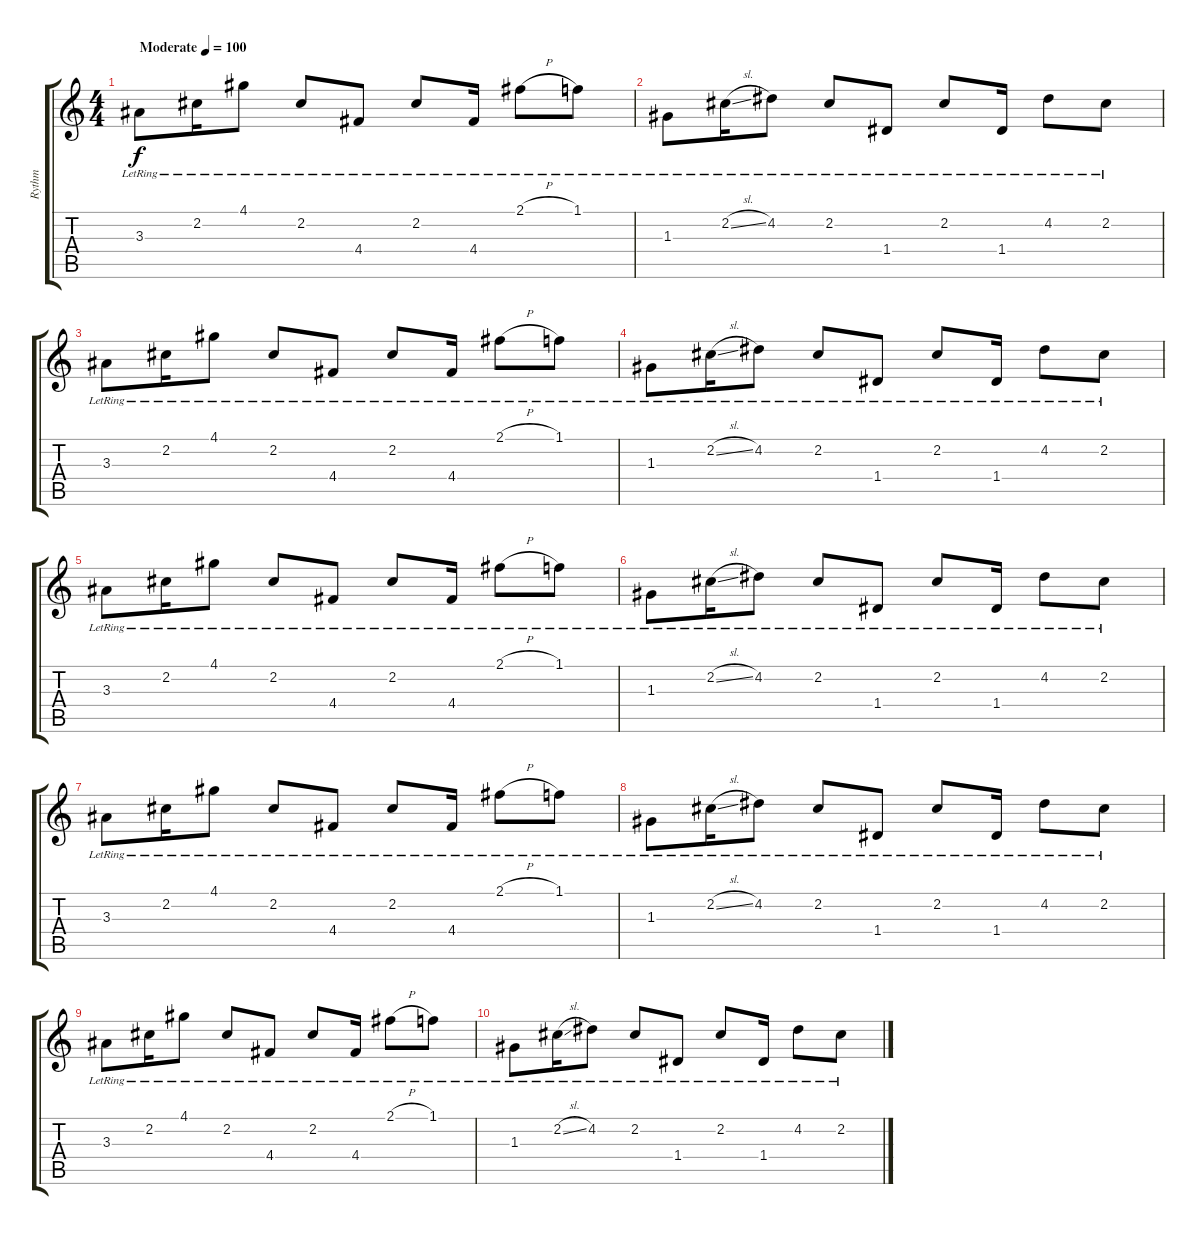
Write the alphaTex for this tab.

\track ("Rythm" "Rythm") {instrument acousticguitarsteel}
\staff {score tabs}
\tuning (E4 B3 G3 D3 A2 E2) {hide}
\ts (4 4)
\tempo (100 "Moderate")
\clef g2
\ks c
3.3{lr}.8{dy f instrument acousticguitarsteel} 2.2{lr}.16 4.1{lr}.8 2.2{lr}.8 4.4{lr}.8 2.2{lr}.8 4.4{lr}.16 2.1{h lr}.8 1.1{lr}.8 |
1.3{lr}.8 2.2{sl lr}.16 4.2{lr}.8 2.2{lr}.8 1.4{lr}.8 2.2{lr}.8 1.4{lr}.16 4.2{lr}.8 2.2{lr}.8 |
3.3{lr}.8 2.2{lr}.16 4.1{lr}.8 2.2{lr}.8 4.4{lr}.8 2.2{lr}.8 4.4{lr}.16 2.1{h lr}.8 1.1{lr}.8 |
1.3{lr}.8 2.2{sl lr}.16 4.2{lr}.8 2.2{lr}.8 1.4{lr}.8 2.2{lr}.8 1.4{lr}.16 4.2{lr}.8 2.2{lr}.8 |
3.3{lr}.8 2.2{lr}.16 4.1{lr}.8 2.2{lr}.8 4.4{lr}.8 2.2{lr}.8 4.4{lr}.16 2.1{h lr}.8 1.1{lr}.8 |
1.3{lr}.8 2.2{sl lr}.16 4.2{lr}.8 2.2{lr}.8 1.4{lr}.8 2.2{lr}.8 1.4{lr}.16 4.2{lr}.8 2.2{lr}.8 |
3.3{lr}.8 2.2{lr}.16 4.1{lr}.8 2.2{lr}.8 4.4{lr}.8 2.2{lr}.8 4.4{lr}.16 2.1{h lr}.8 1.1{lr}.8 |
1.3{lr}.8 2.2{sl lr}.16 4.2{lr}.8 2.2{lr}.8 1.4{lr}.8 2.2{lr}.8 1.4{lr}.16 4.2{lr}.8 2.2{lr}.8 |
3.3{lr}.8 2.2{lr}.16 4.1{lr}.8 2.2{lr}.8 4.4{lr}.8 2.2{lr}.8 4.4{lr}.16 2.1{h lr}.8 1.1{lr}.8 |
1.3{lr}.8 2.2{sl lr}.16 4.2{lr}.8 2.2{lr}.8 1.4{lr}.8 2.2{lr}.8 1.4{lr}.16 4.2{lr}.8 2.2{lr}.8
